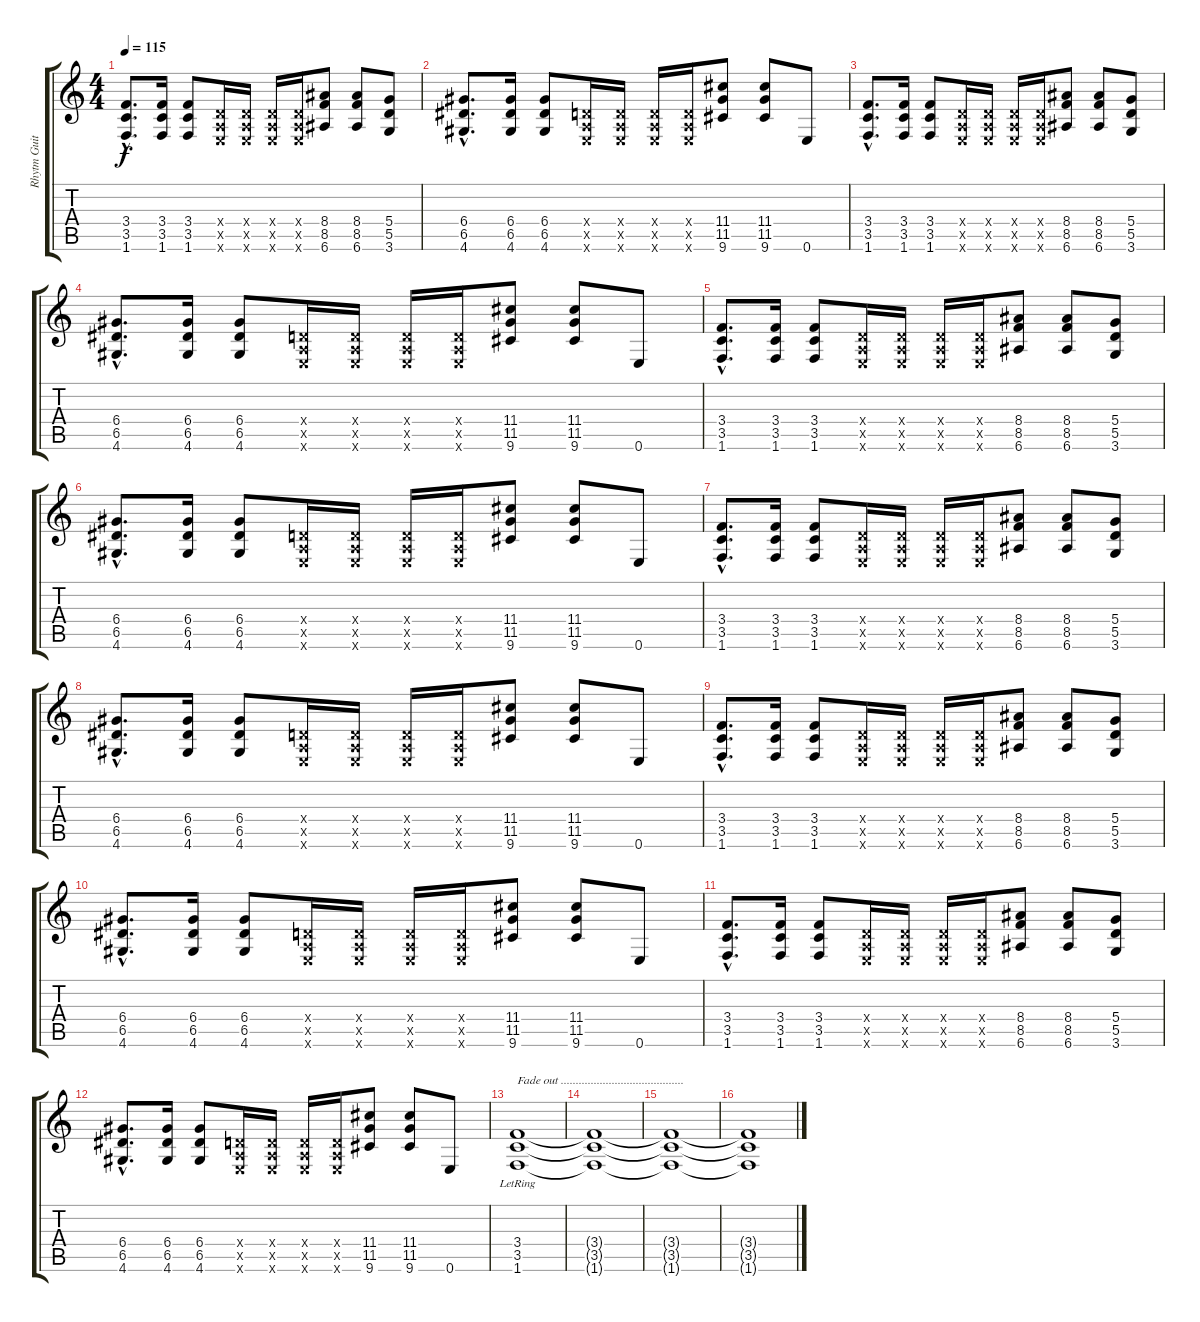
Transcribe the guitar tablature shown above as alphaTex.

\track ("Rhytm Guitar" "Rhytm Guit") {instrument distortionguitar}
\staff {score tabs}
\tuning (E4 B3 G3 D3 A2 E2) {hide}
\ts (4 4)
\tempo 115
\clef g2
\ks c
(3.4{hac} 3.5{hac} 1.6{hac}).8{d dy f} (3.4 3.5 1.6).16 (3.4 3.5 1.6).8 (0.4{x} 0.5{x} 0.6{x}).16 (0.4{x} 0.5{x} 0.6{x}).16 (0.4{x} 0.5{x} 0.6{x}).16 (0.4{x} 0.5{x} 0.6{x}).16 (8.4 8.5 6.6).8 (8.4 8.5 6.6).8 (5.4 5.5 3.6).8 |
(6.4{hac} 6.5{hac} 4.6{hac}).8{d} (6.4 6.5 4.6).16 (6.4 6.5 4.6).8 (0.4{x} 0.5{x} 0.6{x}).16 (0.4{x} 0.5{x} 0.6{x}).16 (0.4{x} 0.5{x} 0.6{x}).16 (0.4{x} 0.5{x} 0.6{x}).16 (11.4 11.5 9.6).8 (11.4 11.5 9.6).8 0.6.8 |
(3.4{hac} 3.5{hac} 1.6{hac}).8{d} (3.4 3.5 1.6).16 (3.4 3.5 1.6).8 (0.4{x} 0.5{x} 0.6{x}).16 (0.4{x} 0.5{x} 0.6{x}).16 (0.4{x} 0.5{x} 0.6{x}).16 (0.4{x} 0.5{x} 0.6{x}).16 (8.4 8.5 6.6).8 (8.4 8.5 6.6).8 (5.4 5.5 3.6).8 |
(6.4{hac} 6.5{hac} 4.6{hac}).8{d} (6.4 6.5 4.6).16 (6.4 6.5 4.6).8 (0.4{x} 0.5{x} 0.6{x}).16 (0.4{x} 0.5{x} 0.6{x}).16 (0.4{x} 0.5{x} 0.6{x}).16 (0.4{x} 0.5{x} 0.6{x}).16 (11.4 11.5 9.6).8 (11.4 11.5 9.6).8 0.6.8 |
(3.4{hac} 3.5{hac} 1.6{hac}).8{d} (3.4 3.5 1.6).16 (3.4 3.5 1.6).8 (0.4{x} 0.5{x} 0.6{x}).16 (0.4{x} 0.5{x} 0.6{x}).16 (0.4{x} 0.5{x} 0.6{x}).16 (0.4{x} 0.5{x} 0.6{x}).16 (8.4 8.5 6.6).8 (8.4 8.5 6.6).8 (5.4 5.5 3.6).8 |
(6.4{hac} 6.5{hac} 4.6{hac}).8{d} (6.4 6.5 4.6).16 (6.4 6.5 4.6).8 (0.4{x} 0.5{x} 0.6{x}).16 (0.4{x} 0.5{x} 0.6{x}).16 (0.4{x} 0.5{x} 0.6{x}).16 (0.4{x} 0.5{x} 0.6{x}).16 (11.4 11.5 9.6).8 (11.4 11.5 9.6).8 0.6.8 |
(3.4{hac} 3.5{hac} 1.6{hac}).8{d} (3.4 3.5 1.6).16 (3.4 3.5 1.6).8 (0.4{x} 0.5{x} 0.6{x}).16 (0.4{x} 0.5{x} 0.6{x}).16 (0.4{x} 0.5{x} 0.6{x}).16 (0.4{x} 0.5{x} 0.6{x}).16 (8.4 8.5 6.6).8 (8.4 8.5 6.6).8 (5.4 5.5 3.6).8 |
(6.4{hac} 6.5{hac} 4.6{hac}).8{d} (6.4 6.5 4.6).16 (6.4 6.5 4.6).8 (0.4{x} 0.5{x} 0.6{x}).16 (0.4{x} 0.5{x} 0.6{x}).16 (0.4{x} 0.5{x} 0.6{x}).16 (0.4{x} 0.5{x} 0.6{x}).16 (11.4 11.5 9.6).8 (11.4 11.5 9.6).8 0.6.8 |
(3.4{hac} 3.5{hac} 1.6{hac}).8{d} (3.4 3.5 1.6).16 (3.4 3.5 1.6).8 (0.4{x} 0.5{x} 0.6{x}).16 (0.4{x} 0.5{x} 0.6{x}).16 (0.4{x} 0.5{x} 0.6{x}).16 (0.4{x} 0.5{x} 0.6{x}).16 (8.4 8.5 6.6).8 (8.4 8.5 6.6).8 (5.4 5.5 3.6).8 |
(6.4{hac} 6.5{hac} 4.6{hac}).8{d} (6.4 6.5 4.6).16 (6.4 6.5 4.6).8 (0.4{x} 0.5{x} 0.6{x}).16 (0.4{x} 0.5{x} 0.6{x}).16 (0.4{x} 0.5{x} 0.6{x}).16 (0.4{x} 0.5{x} 0.6{x}).16 (11.4 11.5 9.6).8 (11.4 11.5 9.6).8 0.6.8 |
(3.4{hac} 3.5{hac} 1.6{hac}).8{d} (3.4 3.5 1.6).16 (3.4 3.5 1.6).8 (0.4{x} 0.5{x} 0.6{x}).16 (0.4{x} 0.5{x} 0.6{x}).16 (0.4{x} 0.5{x} 0.6{x}).16 (0.4{x} 0.5{x} 0.6{x}).16 (8.4 8.5 6.6).8 (8.4 8.5 6.6).8 (5.4 5.5 3.6).8 |
(6.4{hac} 6.5{hac} 4.6{hac}).8{d} (6.4 6.5 4.6).16 (6.4 6.5 4.6).8 (0.4{x} 0.5{x} 0.6{x}).16 (0.4{x} 0.5{x} 0.6{x}).16 (0.4{x} 0.5{x} 0.6{x}).16 (0.4{x} 0.5{x} 0.6{x}).16 (11.4 11.5 9.6).8 (11.4 11.5 9.6).8 0.6.8 |
(3.4 3.5{lr} 1.6).1{txt "Fade out ........................................." volume 0} |
(3.4{t} 3.5{t} 1.6{t}).1 |
(3.4{t} 3.5{t} 1.6{t}).1 |
(3.4{t} 3.5{t} 1.6{t}).1
